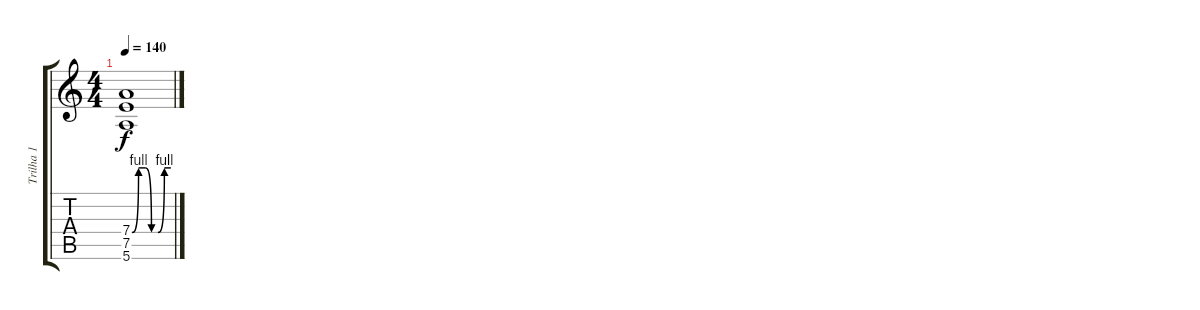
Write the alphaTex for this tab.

\track ("Trilha 1" "Trilha 1") {instrument acousticguitarsteel}
\staff {score tabs}
\tuning (E4 B3 G3 D3 A2 E2) {hide}
\ts (4 4)
\tempo 140
\clef g2
\ks c
(7.4{be (custom 0 0 10 4 20 4 30 0 40 0 50 4 60 4)} 7.5 5.6).1{dy f}
